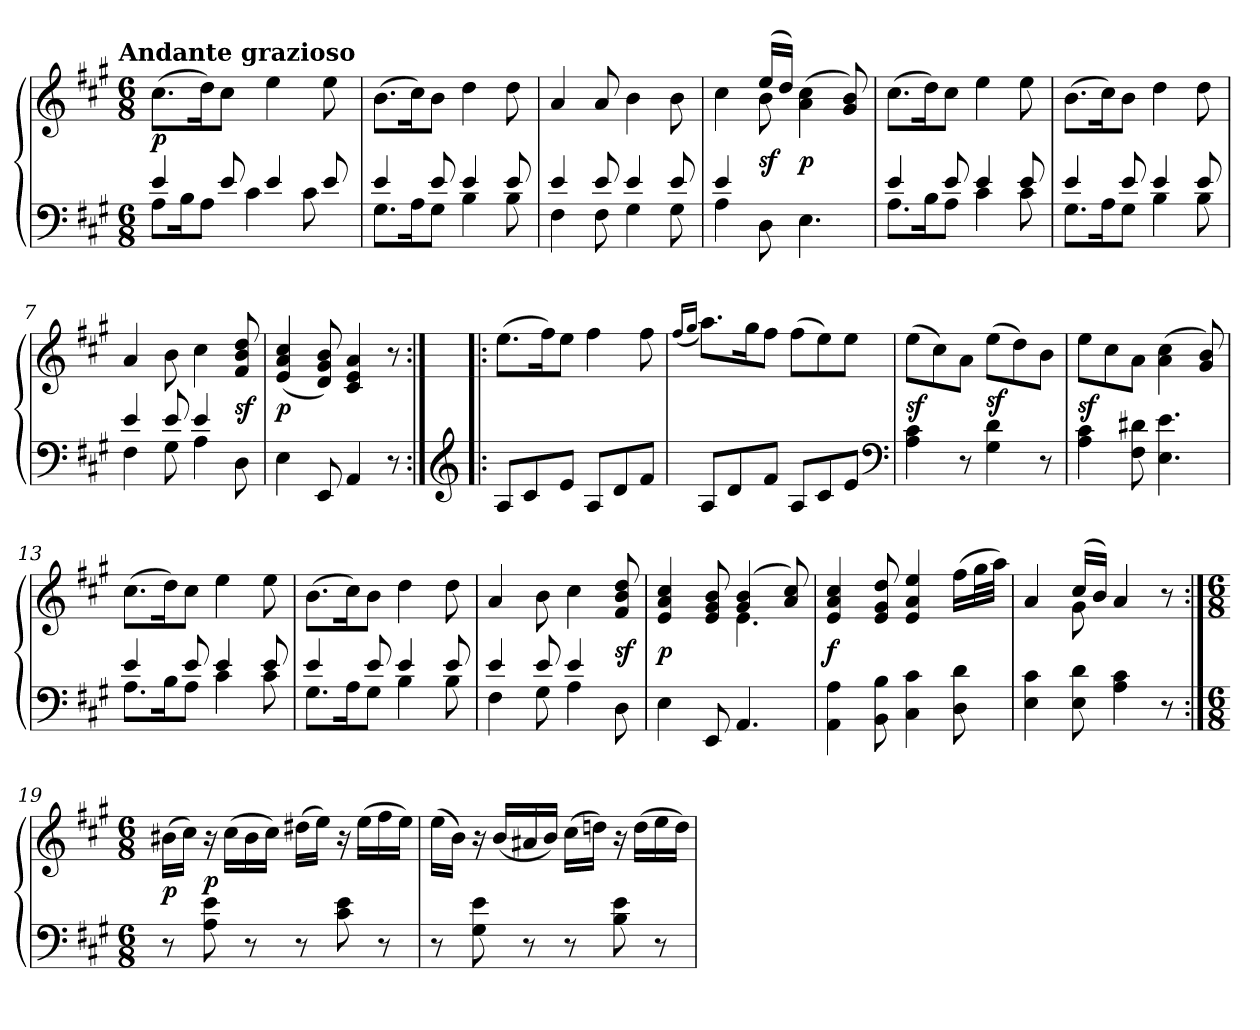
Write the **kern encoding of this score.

**kern	**kern	**dynam
*part1	*part1	*part1
*staff2	*staff1	*staff1/2
*clefF4	*clefG2	*
*k[f#c#g#]	*k[f#c#g#]	*
*A:	*A:	*
!!LO:TX:omd:t=Andante grazioso
*M6/8	*M6/8	*
*MM68	*MM68	*
=1	=1	=1
*^	*	*
4e	8AL	(8.cc#L	p
.	16Bk	.	.
.	8AJ	16ddk)	.
8e	.	8cc#J	.
.	4c#	.	.
4e	.	4ee	.
.	8c#	.	.
8e	.	8ee	.
.	16ryy	.	.
=2	=2	=2	=2
4e	8.G#L	(8.bL	.
.	16Ak	16cc#k)	.
8e	8G#J	8bJ	.
4e	4B	4dd	.
8e	8B	8dd	.
=3	=3	=3	=3
4e	4F#	4a	.
8e	8F#	8a	.
4e	4G#	4b	.
8e	8G#	8b	.
=4	=4	=4	=4
*	*	*^	*
4e	4A	4cc#\	4ryy	.
8ryy	8D	(16eeLL	8b	sf
.	.	16ddJJ)	.	.
4.ryy	4.E	(4cc#\ 4a\	4.ryy	p
.	.	8b 8g#)	.	.
*	*	*v	*v	*
=5	=5	=5	=5
4e	8.AL	(8.cc#L	.
.	16Bk	16ddk)	.
8e	8AJ	8cc#J	.
4e	4c#	4ee	.
8e	8c#	8ee	.
=6	=6	=6	=6
4e	8.G#L	(8.bL	.
.	16Ak	16cc#k)	.
8e	8G#J	8bJ	.
4e	4B	4dd	.
8e	8B	8dd	.
!!LO:LB:g=z
=7	=7	=7	=7
4e	4F#	4a	.
8e	8G#	8b	.
4e	4A	4cc#	.
8ryy	8D	8dd 8b 8f#	sf
*v	*v	*	*
=8	=8	=8
4E	((4cc# 4a 4e	p
8EE	8b 8g# 8d)	.
4AA	4a 4e 4c#	.
8r	8r	.
=9:|!|:	=9:|!|:	=9:|!|:
*clefG2	*	*
8AL	(8.eeL	.
8c#	.	.
.	16ff#k)	.
8eJ	8eeJ	.
8AL	4ff#	.
8d	.	.
8f#J	8ff#	.
=10	=10	=10
.	(<16qff#/LL	.
.	16qgg#/JJ	.
8AL	8.aaL)	.
8d	.	.
.	16gg#k	.
8f#J	8ff#J	.
8AL	(8ff#L	.
8c#	8ee)	.
8eJ	8eeJ	.
*clefF4	*	*
=11	=11	=11
4c# 4A	(8eeL	sf
.	8cc#)	.
8r	8aJ	.
4d 4G#	(8eeL	sf
.	8dd)	.
8r	8bJ	.
=12	=12	=12
4c# 4A	8eeL	sf
.	8cc#	.
8d#X 8F#	8aJ	.
4.e 4.E	(4cc# 4a	.
.	8b 8g#)	.
!!LO:LB:g=z
=13	=13	=13
*^	*	*
4e	8.AL	(8.cc#L	.
.	16Bk	16ddk)	.
8e	8AJ	8cc#J	.
4e	4c#	4ee	.
8e	8c#	8ee	.
=14	=14	=14	=14
4e	8.G#L	(8.bL	.
.	16Ak	16cc#k)	.
8e	8G#J	8bJ	.
4e	4B	4dd	.
8e	8B	8dd	.
=15	=15	=15	=15
4e	4F#	4a	.
8e	8G#	8b	.
4e	4A	4cc#	.
8ryy	8D	8dd 8b 8f#	sf
*v	*v	*	*
=16	=16	=16
*	*^	*
4E	4cc# 4a 4e	4ryy	p
8EE	8b 8g# 8e	8ryy	.
4.AA	(4b 4g#	4.e	.
.	8cc# 8a)	.	.
*	*v	*v	*
=17	=17	=17
4A 4AA	4cc# 4a 4e	f
8B 8BB	8dd 8g# 8e	.
4c# 4C#	4ee 4a 4e	.
8d 8D	(16ff#LL	.
.	32gg#L	.
.	32aaJJJ)	.
=18	=18	=18
*	*^	*
4c# 4E	4a	4ryy	.
8d 8E	(16cc#LL	8g#	.
.	16bJJ)	.	.
4c# 4A	4a	4ryy	.
8r	8r	8ryy	.
*	*v	*v	*
=19:|!	=19:|!	=19:|!
*M6/8	*M6/8	*
8r	(16b#XLL	p
.	16cc#JJ)	.
8e 8A	16r	p
.	(16cc#LL	.
8r	16b#	.
.	16cc#JJ)	.
8r	(16dd#XLL	.
.	16eeJJ)	.
8e 8c#	16r	.
.	(16eeLL	.
8r	16ff#	.
.	16eeJJ)	.
=20	=20	=20
8r	(16eeLL	.
.	16bJJ)	.
8e 8G#	16r	.
.	(16bLL	.
8r	16a#X	.
.	16bJJ)	.
8r	(16cc#LL	.
.	16ddnJJ)	.
8e 8B	16r	.
.	(16ddLL	.
8r	16ee	.
.	16ddJJ)	.
=	=	=
*-	*-	*-
